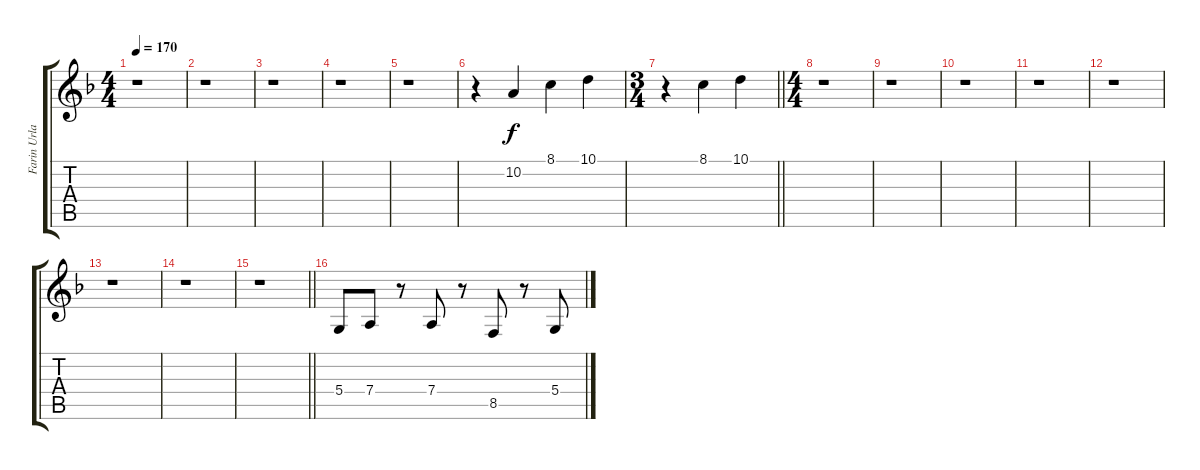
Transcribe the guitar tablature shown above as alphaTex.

\track ("Farin Urlaub" "Farin Urla") {instrument lead2sawtooth}
\staff {score tabs}
\tuning (E4 B3 G3 D3 A2 E2) {hide}
\ts (4 4)
\tempo 170
\clef g2
\ks f
r.1{dy f} |
r.1 |
r.1 |
r.1 |
r.1 |
r.4 10.2.4 8.1.4 10.1.4 |
\ts (3 4)
\barLineRight lightlight
r.4 8.1.4 10.1.4 |
\ts (4 4)
r.1 |
r.1 |
r.1 |
r.1 |
r.1 |
r.1 |
r.1 |
\barLineRight lightlight
r.1 |
5.4.8 7.4.8 r.8 7.4.8 r.8 8.5.8 r.8 5.4.8
